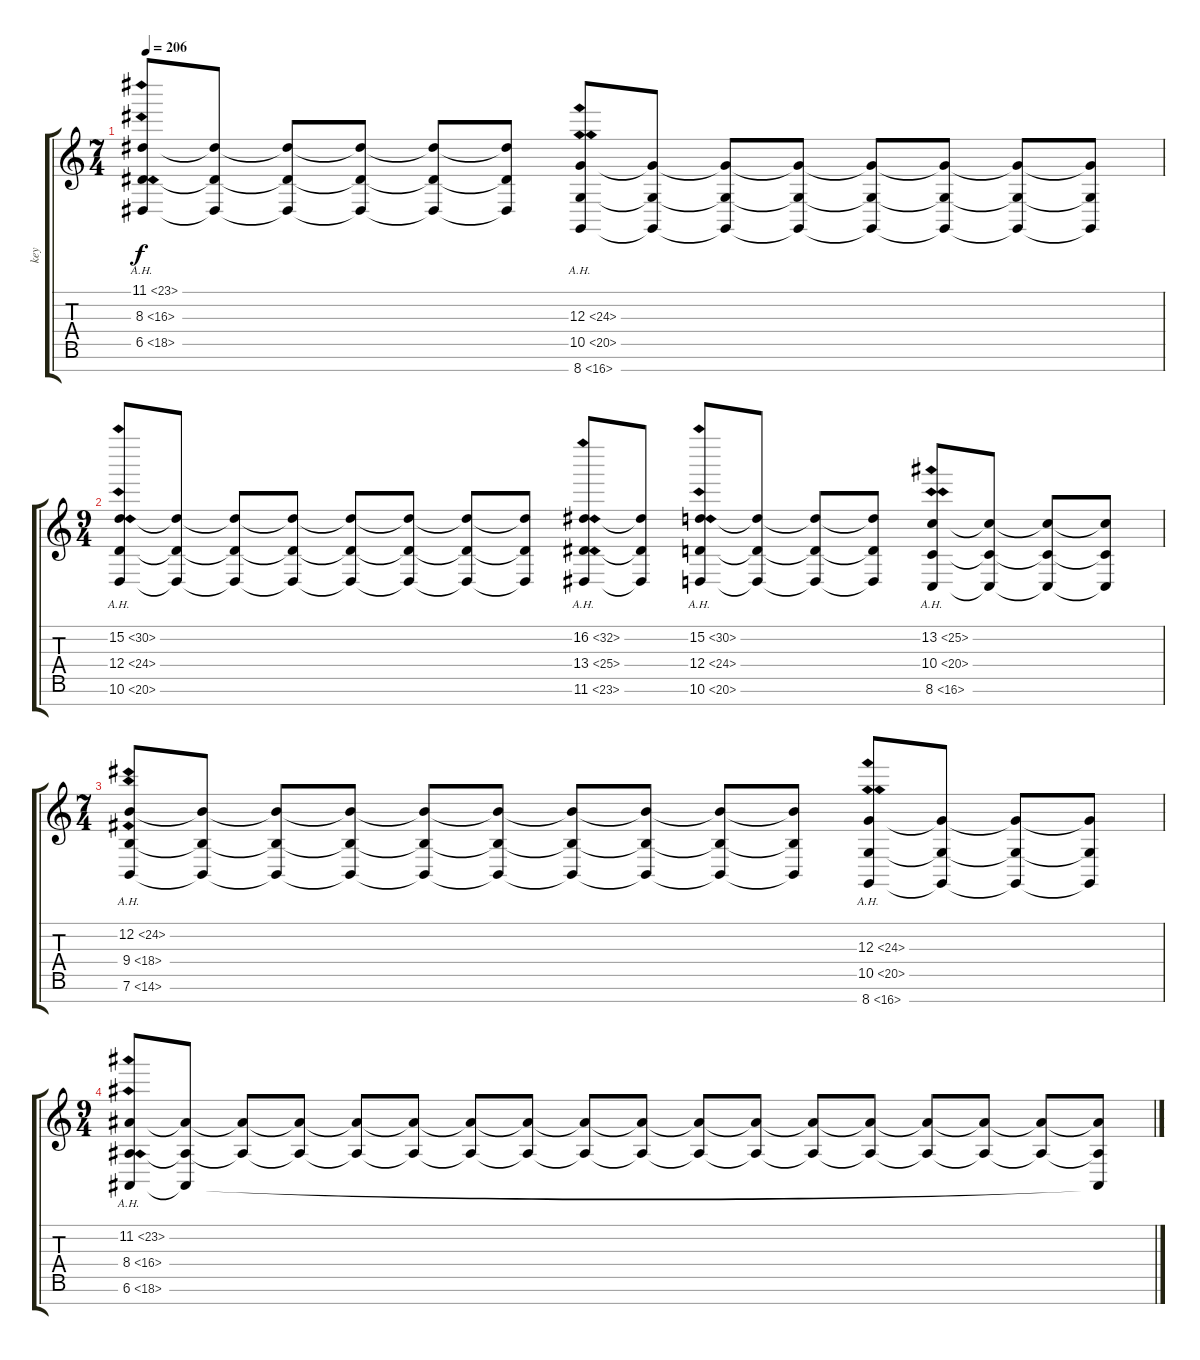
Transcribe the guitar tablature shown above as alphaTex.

\track ("key" "key") {instrument lead2sawtooth}
\staff {score tabs}
\tuning (E4 B3 G3 D3 A2 E2 B1) {hide}
\ts (7 4)
\tempo 206
\clef g2
\ks c
(11.1{ah 12} 8.3{ah 8} 6.5{ah 12}).8{dy f} (11.1{t} 8.3{t} 6.5{t}).8 (11.1{t} 8.3{t} 6.5{t}).8 (11.1{t} 8.3{t} 6.5{t}).8 (11.1{t} 8.3{t} 6.5{t}).8 (11.1{t} 8.3{t} 6.5{t}).8 (12.3{ah 12} 10.5{ah 10} 8.7{ah 8}).8 (12.3{t} 10.5{t} 8.7{t}).8 (12.3{t} 10.5{t} 8.7{t}).8 (12.3{t} 10.5{t} 8.7{t}).8 (12.3{t} 10.5{t} 8.7{t}).8 (12.3{t} 10.5{t} 8.7{t}).8 (12.3{t} 10.5{t} 8.7{t}).8 (12.3{t} 10.5{t} 8.7{t}).8 |
\ts (9 4)
(15.2{ah 15} 12.4{ah 12} 10.6{ah 10}).8 (15.2{t} 12.4{t} 10.6{t}).8 (15.2{t} 12.4{t} 10.6{t}).8 (15.2{t} 12.4{t} 10.6{t}).8 (15.2{t} 12.4{t} 10.6{t}).8 (15.2{t} 12.4{t} 10.6{t}).8 (15.2{t} 12.4{t} 10.6{t}).8 (15.2{t} 12.4{t} 10.6{t}).8 (16.2{ah 16} 13.4{ah 12} 11.6{ah 12}).8 (16.2{t} 13.4{t} 11.6{t}).8 (15.2{ah 15} 12.4{ah 12} 10.6{ah 10}).8 (15.2{t} 12.4{t} 10.6{t}).8 (15.2{t} 12.4{t} 10.6{t}).8 (15.2{t} 12.4{t} 10.6{t}).8 (13.2{ah 12} 10.4{ah 10} 8.6{ah 8}).8 (13.2{t} 10.4{t} 8.6{t}).8 (13.2{t} 10.4{t} 8.6{t}).8 (13.2{t} 10.4{t} 8.6{t}).8 |
\ts (7 4)
(12.2{ah 12} 9.4{ah 9} 7.6{ah 7}).8 (12.2{t} 9.4{t} 7.6{t}).8 (12.2{t} 9.4{t} 7.6{t}).8 (12.2{t} 9.4{t} 7.6{t}).8 (12.2{t} 9.4{t} 7.6{t}).8 (12.2{t} 9.4{t} 7.6{t}).8 (12.2{t} 9.4{t} 7.6{t}).8 (12.2{t} 9.4{t} 7.6{t}).8 (12.2{t} 9.4{t} 7.6{t}).8 (12.2{t} 9.4{t} 7.6{t}).8 (12.3{ah 12} 10.5{ah 10} 8.7{ah 8}).8 (12.3{t} 10.5{t} 8.7{t}).8 (12.3{t} 10.5{t} 8.7{t}).8 (12.3{t} 10.5{t} 8.7{t}).8 |
\ts (9 4)
(11.2{ah 12} 8.4{ah 8} 6.6{ah 12}).8 (11.2{t} 8.4{t} 6.6{t}).8 (11.2{t} 8.4{t}).8 (11.2{t} 8.4{t}).8 (11.2{t} 8.4{t}).8 (11.2{t} 8.4{t}).8 (11.2{t} 8.4{t}).8 (11.2{t} 8.4{t}).8 (11.2{t} 8.4{t}).8 (11.2{t} 8.4{t}).8 (11.2{t} 8.4{t}).8 (11.2{t} 8.4{t}).8 (11.2{t} 8.4{t}).8 (11.2{t} 8.4{t}).8 (11.2{t} 8.4{t}).8 (11.2{t} 8.4{t}).8 (11.2{t} 8.4{t}).8 (11.2{t} 8.4{t} 6.6{t}).8
